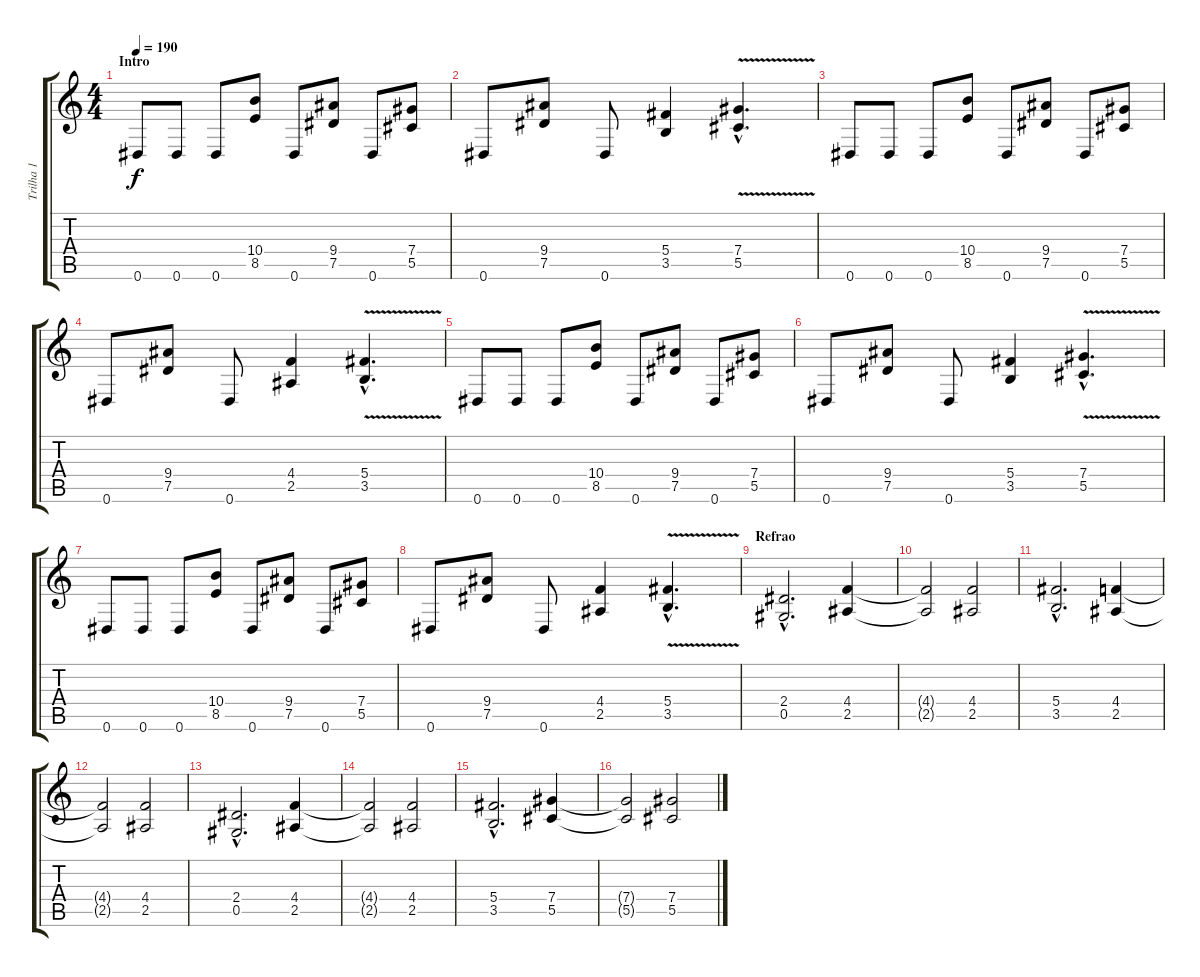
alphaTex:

\track ("Trilha 1" "Trilha 1") {instrument distortionguitar}
\staff {score tabs}
\tuning (Eb4 Bb3 Gb3 Db3 Ab2 Eb2) {hide}
\ts (4 4)
\section ("" "Intro")
\tempo 190
\clef g2
\ks c
0.6.8{dy f} 0.6.8 0.6.8 (10.4 8.5).8 0.6.8 (9.4 7.5).8 0.6.8 (7.4 5.5).8 |
0.6.8 (9.4 7.5).8 0.6.8 (5.4 3.5).4 (7.4{v hac} 5.5{hac}).4{d} |
0.6.8 0.6.8 0.6.8 (10.4 8.5).8 0.6.8 (9.4 7.5).8 0.6.8 (7.4 5.5).8 |
0.6.8 (9.4 7.5).8 0.6.8 (4.4 2.5).4 (5.4{v hac} 3.5{hac}).4{d} |
0.6.8 0.6.8 0.6.8 (10.4 8.5).8 0.6.8 (9.4 7.5).8 0.6.8 (7.4 5.5).8 |
0.6.8 (9.4 7.5).8 0.6.8 (5.4 3.5).4 (7.4{v hac} 5.5{hac}).4{d} |
0.6.8 0.6.8 0.6.8 (10.4 8.5).8 0.6.8 (9.4 7.5).8 0.6.8 (7.4 5.5).8 |
0.6.8 (9.4 7.5).8 0.6.8 (4.4 2.5).4 (5.4{v hac} 3.5{hac}).4{d} |
\section ("" "Refrao")
(2.4{hac} 0.5{hac}).2{d} (4.4 2.5).4 |
(4.4{t} 2.5{t}).2 (4.4 2.5).2 |
(5.4{hac} 3.5{hac}).2{d} (4.4 2.5).4 |
(4.4{t} 2.5{t}).2 (4.4 2.5).2 |
(2.4{hac} 0.5{hac}).2{d} (4.4 2.5).4 |
(4.4{t} 2.5{t}).2 (4.4 2.5).2 |
(5.4{hac} 3.5{hac}).2{d} (7.4 5.5).4 |
(7.4{t} 5.5{t}).2 (7.4 5.5).2
